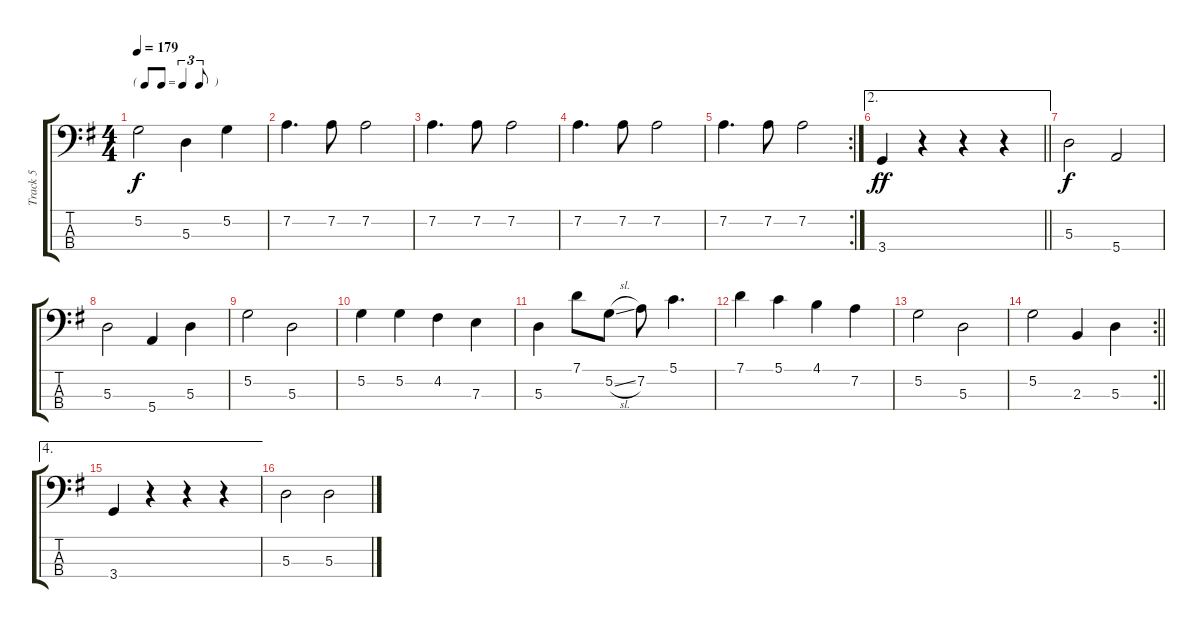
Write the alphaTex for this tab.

\track ("Track 5" "Track 5") {instrument electricbassfinger}
\staff {score tabs}
\tuning (G2 D2 A1 E1) {hide}
\ts (4 4)
\tf triplet8th
\tempo 179
\clef f4
\ks g
5.2.2{dy f} 5.3.4 5.2.4 |
7.2.4{d} 7.2.8 7.2.2 |
7.2.4{d} 7.2.8 7.2.2 |
7.2.4{d} 7.2.8 7.2.2 |
\rc 2
7.2.4{d} 7.2.8 7.2.2 |
\ae 2
\barLineRight lightlight
3.4.4{dy ff} r.4 r.4 r.4 |
5.3.2{dy f} 5.4.2 |
5.3.2 5.4.4 5.3.4 |
5.2.2 5.3.2 |
5.2.4 5.2.4 4.2.4 7.3.4 |
5.3.4 7.1.8 5.2{sl}.8 7.2.8 5.1.4{d} |
7.1.4 5.1.4 4.1.4 7.2.4 |
5.2.2 5.3.2 |
\rc 2
\barLineRight lightlight
5.2.2 2.3.4 5.3.4 |
\ae 4
3.4.4 r.4 r.4 r.4 |
5.3.2 5.3.2
